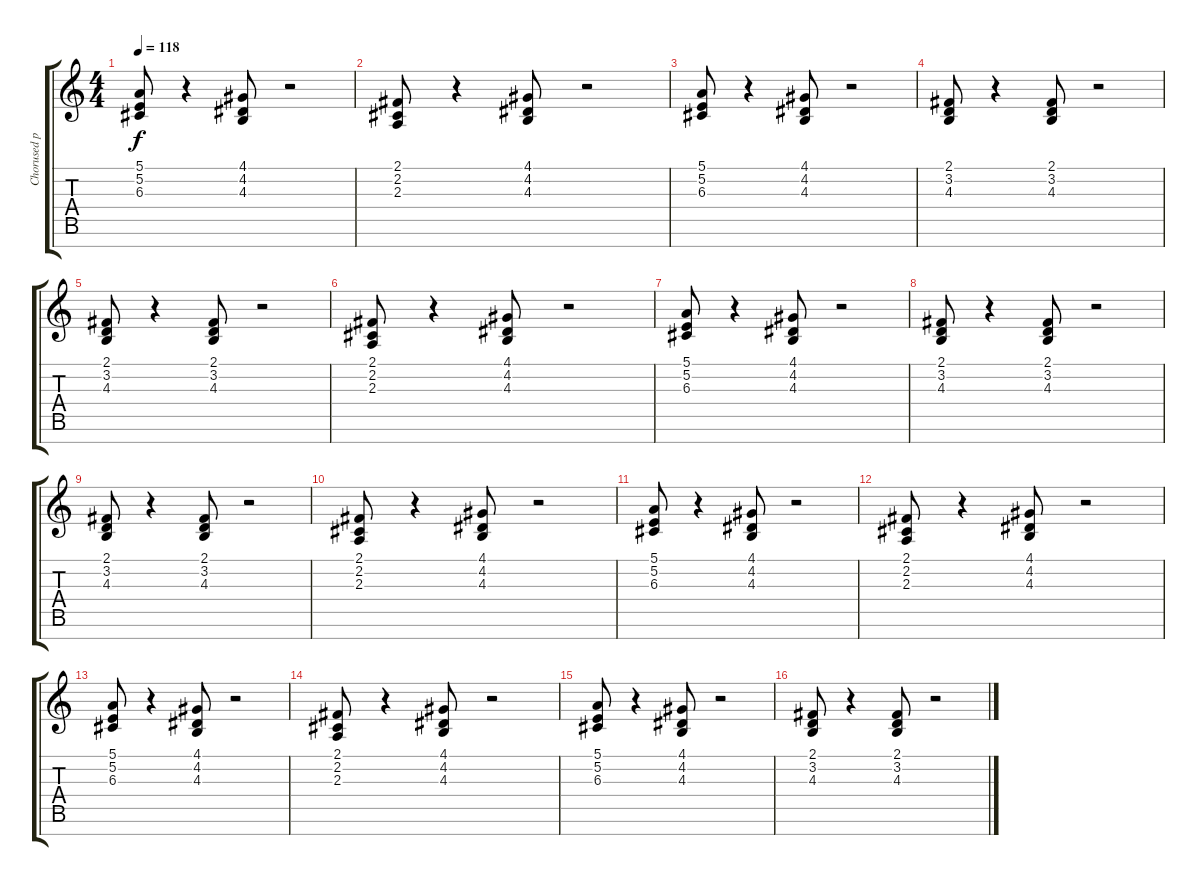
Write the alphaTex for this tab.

\track ("Chorused piano" "Chorused p") {instrument electricpiano2}
\staff {score tabs}
\tuning (E4 B3 G3 D3 A2 E2 B1) {hide}
\ts (4 4)
\tempo 118
\clef g2
\ks c
(5.1 5.2 6.3).8{dy f} r.4 (4.1 4.2 4.3).8 r.2 |
(2.1 2.2 2.3).8 r.4 (4.1 4.2 4.3).8 r.2 |
(5.1 5.2 6.3).8 r.4 (4.1 4.2 4.3).8 r.2 |
(2.1 3.2 4.3).8 r.4 (2.1 3.2 4.3).8 r.2 |
(2.1 3.2 4.3).8 r.4 (2.1 3.2 4.3).8 r.2 |
(2.1 2.2 2.3).8 r.4 (4.1 4.2 4.3).8 r.2 |
(5.1 5.2 6.3).8 r.4 (4.1 4.2 4.3).8 r.2 |
(2.1 3.2 4.3).8 r.4 (2.1 3.2 4.3).8 r.2 |
(2.1 3.2 4.3).8 r.4 (2.1 3.2 4.3).8 r.2 |
(2.1 2.2 2.3).8 r.4 (4.1 4.2 4.3).8 r.2 |
(5.1 5.2 6.3).8 r.4 (4.1 4.2 4.3).8 r.2 |
(2.1 2.2 2.3).8 r.4 (4.1 4.2 4.3).8 r.2 |
(5.1 5.2 6.3).8 r.4 (4.1 4.2 4.3).8 r.2 |
(2.1 2.2 2.3).8 r.4 (4.1 4.2 4.3).8 r.2 |
(5.1 5.2 6.3).8 r.4 (4.1 4.2 4.3).8 r.2 |
(2.1 3.2 4.3).8 r.4 (2.1 3.2 4.3).8 r.2
